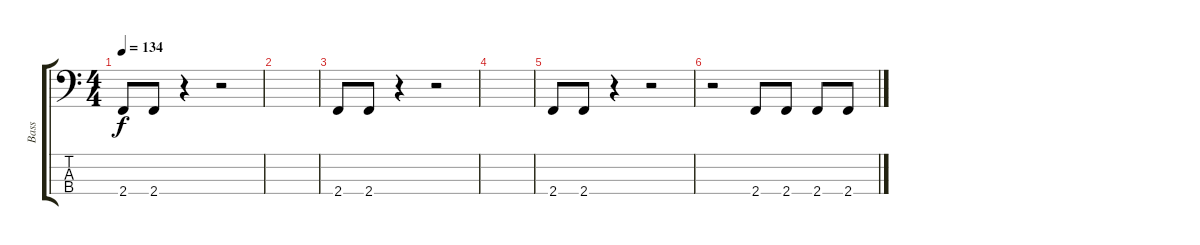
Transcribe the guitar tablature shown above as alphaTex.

\track ("Bass" "Bass") {instrument electricbassfinger}
\staff {score tabs}
\tuning (Gb2 Db2 Ab1 Eb1) {hide}
\ts (4 4)
\tempo 134
\clef f4
\ks c
2.4.8{dy f} 2.4.8 r.4 r.2 |
|
2.4.8 2.4.8 r.4 r.2 |
|
2.4.8 2.4.8 r.4 r.2 |
r.2 2.4.8 2.4.8 2.4.8 2.4.8
